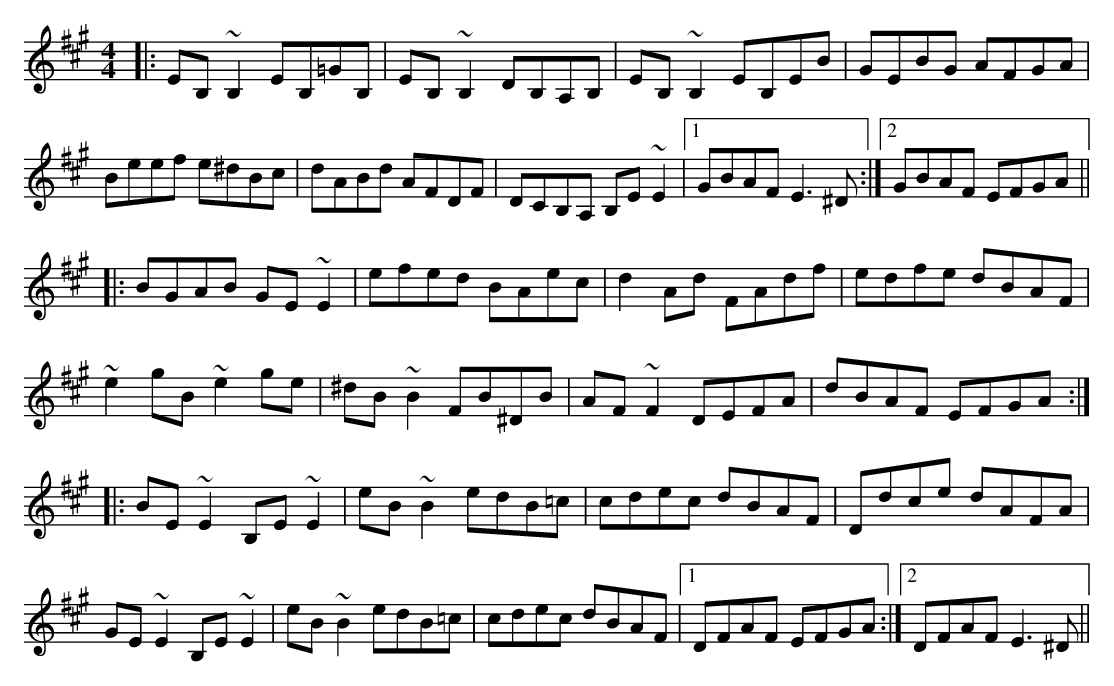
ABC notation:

X:1
M:4/4
K:Emix
|:EB,~B,2 EB,=GB,|EB,~B,2 DB,A,B,|EB,~B,2 EB,EB|GEBG AFGA|
Beef e^dBc|dABd AFDF|DCB,A, B,E~E2|1 GBAF E3^D:|2 GBAF EFGA||
|:BGAB GE~E2|efed BAec|d2Ad FAdf|edfe dBAF|
~e2gB ~e2ge|^dB~B2 FB^DB|AF~F2 DEFA|dBAF EFGA:|
|:BE~E2 B,E~E2|eB~B2 edB=c|cdec dBAF|Ddce dAFA|
GE~E2 B,E~E2|eB~B2 edB=c|cdec dBAF|1 DFAF EFGA:|2 DFAF E3^D||
